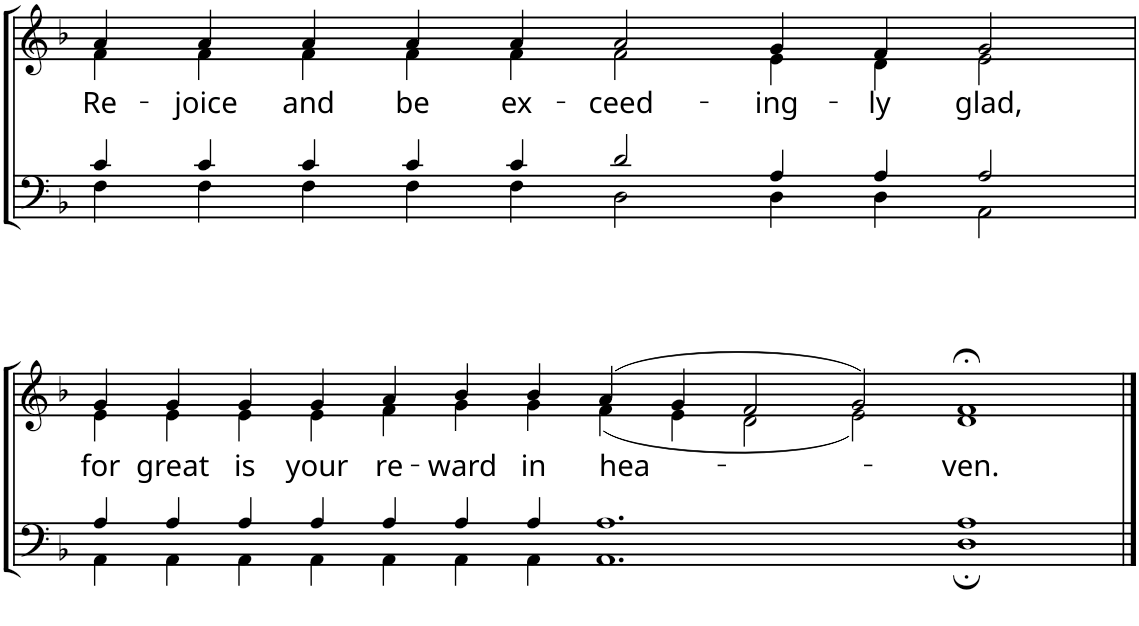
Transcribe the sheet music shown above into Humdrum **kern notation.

**kern	**kern	**text
*part1	*part1	*part1
*staff2	*staff1	*staff1
*I"Piano	*	*
*I'Pno.	*	*
!!LO:PB:g=z
*clefF4	*clefG2	*
*k[b-]	*k[b-]	*
*M63/4	*M63/4	*
=21	=21	=21
*^	*^	*
*	*^	*	*	*
!	!	!	!	!	!LO:LY:b
000ryy	4c/	4F\	4a/	4f\	Re-
!	!	!	!	!	!LO:LY:b
.	4c/	4F\	4a/	4f\	-joice
!	!	!	!	!	!LO:LY:b
.	4c/	4F\	4a/	4f\	and
!	!	!	!	!	!LO:LY:b
.	4c/	4F\	4a/	4f\	be
!	!	!	!	!	!LO:LY:b
.	4c/	4F\	4a/	4f\	ex-
!	!	!	!	!	!LO:LY:b
.	2d/	2D\	2a/	2f\	-ceed-
!	!	!	!	!	!LO:LY:b
.	4A/	4D\	4g/	4e\	-ing-
!	!	!	!	!	!LO:LY:b
.	4A/	4D\	4f/	4d\	-ly
!	!	!	!	!	!LO:LY:b
.	2A/	2AA\	2g/	2e\	glad,
.	1ryy	1ryy	000ryy	000ryy	.
.	000.ryy	000.ryy	.	.	.
4%31ryy	.	.	.	.	.
.	.	.	00ryy	00ryy	.
.	.	.	1ryy	1ryy	.
!!LO:LB:g=z	!!
=22	=22	=22	=22	=22	=22
!	!	!	!	!	!LO:LY:b
000ryy	4A/	4AA\	4g/	4e\	for
!	!	!	!	!	!LO:LY:b
.	4A/	4AA\	4g/	4e\	great
!	!	!	!	!	!LO:LY:b
.	4A/	4AA\	4g/	4e\	is
!	!	!	!	!	!LO:LY:b
.	4A/	4AA\	4g/	4e\	your
!	!	!	!	!	!LO:LY:b
.	4A/	4AA\	4a/	4f\	re-
!	!	!	!	!	!LO:LY:b
.	4A/	4AA\	4b-/	4g\	-ward
!	!	!	!	!	!LO:LY:b
.	4A/	4AA\	4b-/	4g\	in
!	!	!	!	!	!LO:LY:b
.	1.A	1.AA	(4a/	(4f\	hea-
.	.	.	4g/	4e\	.
.	.	.	2f/	2d\	.
.	.	.	2g/)	2e\)	.
!	!	!	!	!	!LO:LY:b
.	1A	1D;	1f;<	1d	-ven.
.	1ryy	1ryy	000ryy	000ryy	.
.	1ryy	1ryy	.	.	.
.	1ryy	1ryy	.	.	.
.	1ryy	1ryy	.	.	.
4%31ryy	.	.	.	.	.
.	2%15ryy	2%15ryy	.	.	.
.	.	.	2%7ryy	2%7ryy	.
*v	*v	*v	*	*	*
*	*v	*v	*
==	==	==
*-	*-	*-
